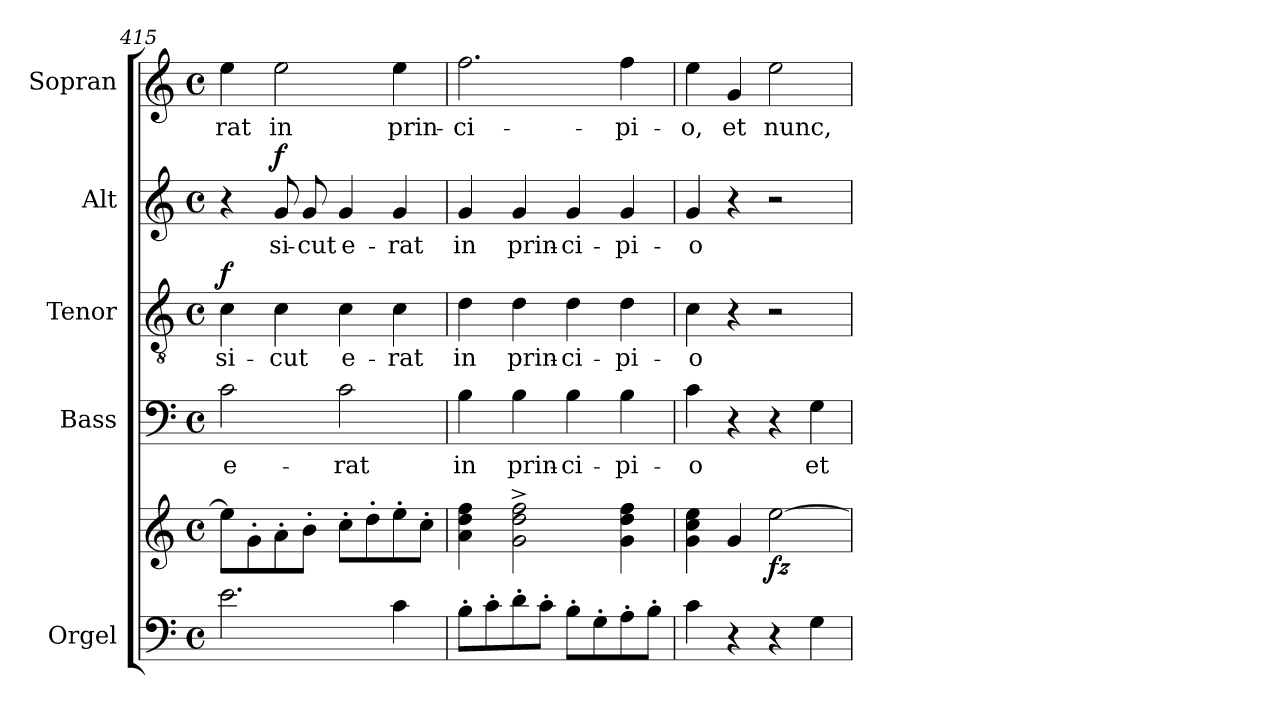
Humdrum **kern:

**kern	**kern	**dynam	**kern	**text	**kern	**text	**dynam	**kern	**text	**dynam	**kern	**text
*part5	*part5	*part5	*part4	*part4	*part3	*part3	*part3	*part2	*part2	*part2	*part1	*part1
*staff6	*staff5	*staff5/6	*staff4	*staff4	*staff3	*staff3	*staff3	*staff2	*staff2	*staff2	*staff1	*staff1
*I"Orgel	*	*	*I"Bass	*	*I"Tenor	*	*	*I"Alt	*	*	*I"Sopran	*
*I'Org.	*	*	*I'B.	*	*I'T.	*	*	*I'A.	*	*	*I'S.	*
*clefF4	*clefG2	*	*clefF4	*	*clefGv2	*	*	*clefG2	*	*	*clefG2	*
*k[]	*k[]	*	*k[]	*	*k[]	*	*	*k[]	*	*	*k[]	*
*C:	*C:	*	*C:	*	*C:	*	*	*C:	*	*	*C:	*
*M4/4	*M4/4	*	*M4/4	*	*M4/4	*	*	*M4/4	*	*	*M4/4	*
*met(c)	*met(c)	*	*met(c)	*	*met(c)	*	*	*met(c)	*	*	*met(c)	*
=415	=415	=415	=415	=415	=415	=415	=415	=415	=415	=415	=415	=415
!	!	!	!	!LO:LY:b	!	!LO:LY:b	!LO:DY:a	!	!	!	!	!LO:LY:b
2.e\	8ee\L]	.	2c\	e-	4c\	si-	f	4r	.	.	4ee\	-rat
.	8g'>\	.	.	.	.	.	.	.	.	.	.	.
!	!	!	!	!	!	!LO:LY:b	!	!	!LO:LY:b	!LO:DY:a	!	!LO:LY:b
.	8a'>\	.	.	.	4c\	-cut	.	8g/	si-	f	2ee\	in
!	!	!	!	!	!	!	!	!	!LO:LY:b	!	!	!
.	8b'>\J	.	.	.	.	.	.	8g/	-cut	.	.	.
!	!	!	!	!LO:LY:b	!	!LO:LY:b	!	!	!LO:LY:b	!	!	!
.	8cc'>\L	.	2c\	-rat	4c\	e-	.	4g/	e-	.	.	.
.	8dd'>\	.	.	.	.	.	.	.	.	.	.	.
!	!	!	!	!	!	!LO:LY:b	!	!	!LO:LY:b	!	!	!LO:LY:b
4c\	8ee'>\	.	.	.	4c\	-rat	.	4g/	-rat	.	4ee\	prin-
.	8cc'>\J	.	.	.	.	.	.	.	.	.	.	.
=416	=416	=416	=416	=416	=416	=416	=416	=416	=416	=416	=416	=416
!	!	!	!	!LO:LY:b	!	!LO:LY:b	!	!	!LO:LY:b	!	!	!LO:LY:b
8B'>\L	4a\ 4dd\ 4ff\	.	4B\	in	4d\	in	.	4g/	in	.	2.ff\	-ci-
8c'>\	.	.	.	.	.	.	.	.	.	.	.	.
!	!	!	!	!LO:LY:b	!	!LO:LY:b	!	!	!LO:LY:b	!	!	!
8d'>\	2g\^> 2dd\^> 2ff\^>	.	4B\	prin-	4d\	prin-	.	4g/	prin-	.	.	.
8c'>\J	.	.	.	.	.	.	.	.	.	.	.	.
!	!	!	!	!LO:LY:b	!	!LO:LY:b	!	!	!LO:LY:b	!	!	!
8B'>\L	.	.	4B\	-ci-	4d\	-ci-	.	4g/	-ci-	.	.	.
8G'>\	.	.	.	.	.	.	.	.	.	.	.	.
!	!	!	!	!LO:LY:b	!	!LO:LY:b	!	!	!LO:LY:b	!	!	!LO:LY:b
8A'>\	4g\ 4dd\ 4ff\	.	4B\	-pi-	4d\	-pi-	.	4g/	-pi-	.	4ff\	-pi-
8B'>\J	.	.	.	.	.	.	.	.	.	.	.	.
=417	=417	=417	=417	=417	=417	=417	=417	=417	=417	=417	=417	=417
!	!	!	!	!LO:LY:b	!	!LO:LY:b	!	!	!LO:LY:b	!	!	!LO:LY:b
4c\	4g\ 4cc\ 4ee\	.	4c\	-o	4c\	-o	.	4g/	-o	.	4ee\	-o,
!	!	!	!	!	!	!	!	!	!	!	!	!LO:LY:b
4r	4g/	.	4r	.	4r	.	.	4r	.	.	4g/	et
!	!	!LO:DY:b	!	!	!	!	!	!	!	!	!	!LO:LY:b
4r	[2ee\	fz	4r	.	2r	.	.	2r	.	.	2ee\	nunc,
!	!	!	!	!LO:LY:b	!	!	!	!	!	!	!	!
4G\	.	.	4G\	et	.	.	.	.	.	.	.	.
=	=	=	=	=	=	=	=	=	=	=	=	=
*-	*-	*-	*-	*-	*-	*-	*-	*-	*-	*-	*-	*-
